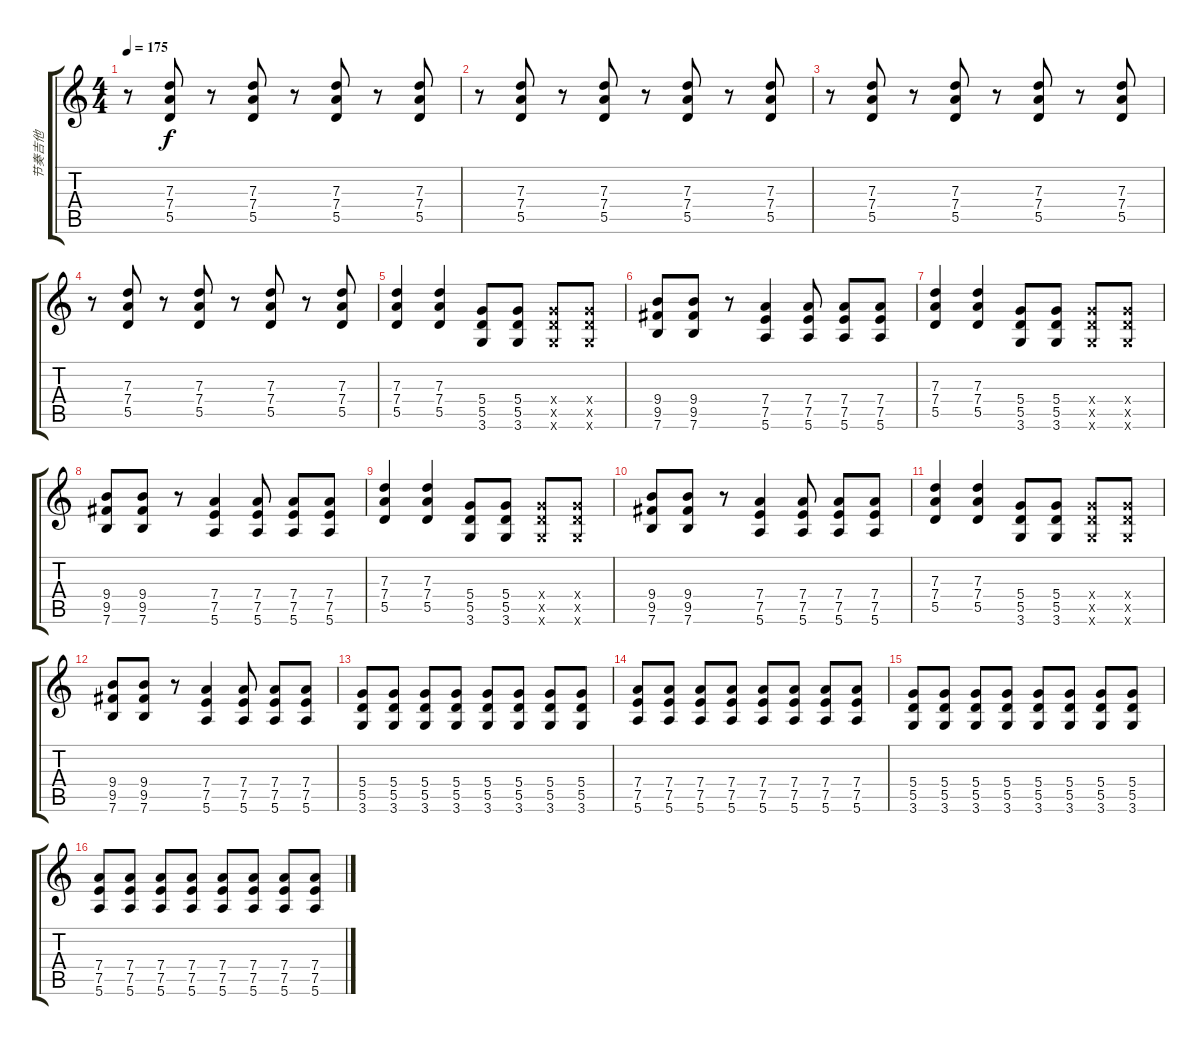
\track ("节奏吉他" "节奏吉他") {instrument distortionguitar}
\staff {score tabs}
\tuning (E4 B3 G3 D3 A2 E2) {hide}
\ts (4 4)
\tempo 175
\clef g2
\ks c
r.8{dy f volume 11 instrument electricguitarclean} (7.3 7.4 5.5).8 r.8 (7.3 7.4 5.5).8 r.8 (7.3 7.4 5.5).8 r.8 (7.3 7.4 5.5).8 |
r.8{volume 11 instrument electricguitarclean} (7.3 7.4 5.5).8 r.8 (7.3 7.4 5.5).8 r.8 (7.3 7.4 5.5).8 r.8 (7.3 7.4 5.5).8 |
r.8{volume 11 instrument electricguitarclean} (7.3 7.4 5.5).8 r.8 (7.3 7.4 5.5).8 r.8 (7.3 7.4 5.5).8 r.8 (7.3 7.4 5.5).8 |
r.8{volume 11 instrument electricguitarclean} (7.3 7.4 5.5).8 r.8 (7.3 7.4 5.5).8 r.8 (7.3 7.4 5.5).8 r.8 (7.3 7.4 5.5).8 |
(7.3 7.4 5.5).4{volume 16 instrument distortionguitar} (7.3 7.4 5.5).4 (5.4 5.5 3.6).8 (5.4 5.5 3.6).8 (5.4{x} 5.5{x} 3.6{x}).8 (5.4{x} 5.5{x} 3.6{x}).8 |
(9.4 9.5 7.6).8 (9.4 9.5 7.6).8 r.8 (7.4 7.5 5.6).4 (7.4 7.5 5.6).8 (7.4 7.5 5.6).8 (7.4 7.5 5.6).8 |
(7.3 7.4 5.5).4 (7.3 7.4 5.5).4 (5.4 5.5 3.6).8 (5.4 5.5 3.6).8 (5.4{x} 5.5{x} 3.6{x}).8 (5.4{x} 5.5{x} 3.6{x}).8 |
(9.4 9.5 7.6).8 (9.4 9.5 7.6).8 r.8 (7.4 7.5 5.6).4 (7.4 7.5 5.6).8 (7.4 7.5 5.6).8 (7.4 7.5 5.6).8 |
(7.3 7.4 5.5).4 (7.3 7.4 5.5).4 (5.4 5.5 3.6).8 (5.4 5.5 3.6).8 (5.4{x} 5.5{x} 3.6{x}).8 (5.4{x} 5.5{x} 3.6{x}).8 |
(9.4 9.5 7.6).8 (9.4 9.5 7.6).8 r.8 (7.4 7.5 5.6).4 (7.4 7.5 5.6).8 (7.4 7.5 5.6).8 (7.4 7.5 5.6).8 |
(7.3 7.4 5.5).4 (7.3 7.4 5.5).4 (5.4 5.5 3.6).8 (5.4 5.5 3.6).8 (5.4{x} 5.5{x} 3.6{x}).8 (5.4{x} 5.5{x} 3.6{x}).8 |
(9.4 9.5 7.6).8 (9.4 9.5 7.6).8 r.8 (7.4 7.5 5.6).4 (7.4 7.5 5.6).8 (7.4 7.5 5.6).8 (7.4 7.5 5.6).8 |
(5.4 5.5 3.6).8 (5.4 5.5 3.6).8 (5.4 5.5 3.6).8 (5.4 5.5 3.6).8 (5.4 5.5 3.6).8 (5.4 5.5 3.6).8 (5.4 5.5 3.6).8 (5.4 5.5 3.6).8 |
(7.4 7.5 5.6).8 (7.4 7.5 5.6).8 (7.4 7.5 5.6).8 (7.4 7.5 5.6).8 (7.4 7.5 5.6).8 (7.4 7.5 5.6).8 (7.4 7.5 5.6).8 (7.4 7.5 5.6).8 |
(5.4 5.5 3.6).8 (5.4 5.5 3.6).8 (5.4 5.5 3.6).8 (5.4 5.5 3.6).8 (5.4 5.5 3.6).8 (5.4 5.5 3.6).8 (5.4 5.5 3.6).8 (5.4 5.5 3.6).8 |
(7.4 7.5 5.6).8 (7.4 7.5 5.6).8 (7.4 7.5 5.6).8 (7.4 7.5 5.6).8 (7.4 7.5 5.6).8 (7.4 7.5 5.6).8 (7.4 7.5 5.6).8 (7.4 7.5 5.6).8
